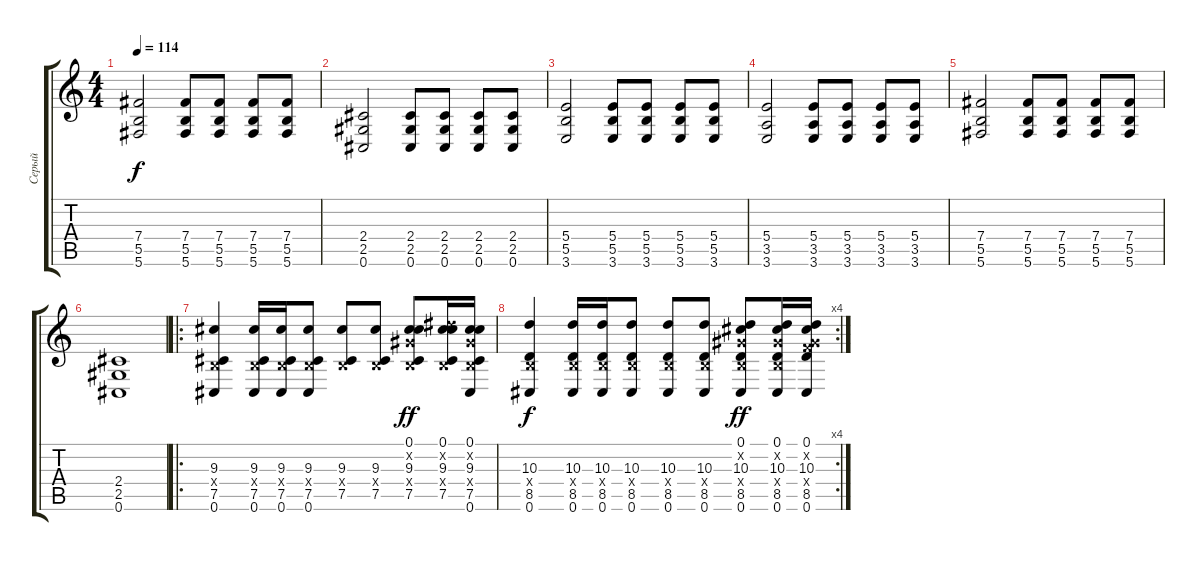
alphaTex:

\track ("Серый" "Серый") {instrument distortionguitar}
\staff {score tabs}
\tuning (Db4 Ab3 E3 B2 Gb2 Db2) {hide}
\ts (4 4)
\tempo 114
\clef g2
\ks c
(7.4 5.5 5.6).2{dy f} (7.4 5.5 5.6).8 (7.4 5.5 5.6).8 (7.4 5.5 5.6).8 (7.4 5.5 5.6).8 |
(2.4 2.5 0.6).2 (2.4 2.5 0.6).8 (2.4 2.5 0.6).8 (2.4 2.5 0.6).8 (2.4 2.5 0.6).8 |
(5.4 5.5 3.6).2 (5.4 5.5 3.6).8 (5.4 5.5 3.6).8 (5.4 5.5 3.6).8 (5.4 5.5 3.6).8 |
(5.4 3.5 3.6).2 (5.4 3.5 3.6).8 (5.4 3.5 3.6).8 (5.4 3.5 3.6).8 (5.4 3.5 3.6).8 |
(7.4 5.5 5.6).2 (7.4 5.5 5.6).8 (7.4 5.5 5.6).8 (7.4 5.5 5.6).8 (7.4 5.5 5.6).8 |
(2.4 2.5 0.6).1 |
\ro
(9.3 0.4{x} 7.5 0.6).4 (9.3 0.4{x} 7.5 0.6).16 (9.3 0.4{x} 7.5 0.6).16 (9.3 0.4{x} 7.5 0.6).8 (9.3 0.4{x} 7.5).8 (9.3 0.4{x} 7.5).8 (0.1 0.2{x} 9.3 0.4{x} 7.5).8{dy ff} (0.1 7.2{x} 9.3 0.4{x} 7.5).16 (0.1 0.2{x} 9.3 0.4{x} 7.5 0.6).16 |
\rc 4
(10.3 0.4{x} 8.5 0.6).4{dy f} (10.3 0.4{x} 8.5 0.6).16 (10.3 0.4{x} 8.5 0.6).16 (10.3 0.4{x} 8.5 0.6).8 (10.3 0.4{x} 8.5 0.6).8 (10.3 0.4{x} 8.5 0.6).8 (0.1 0.2{x} 10.3 0.4{x} 8.5 0.6).8{dy ff} (0.1 0.2{x} 10.3 0.4{x} 8.5 0.6).16 (0.1 0.2{x} 10.3 6.4{x} 8.5 0.6).16
